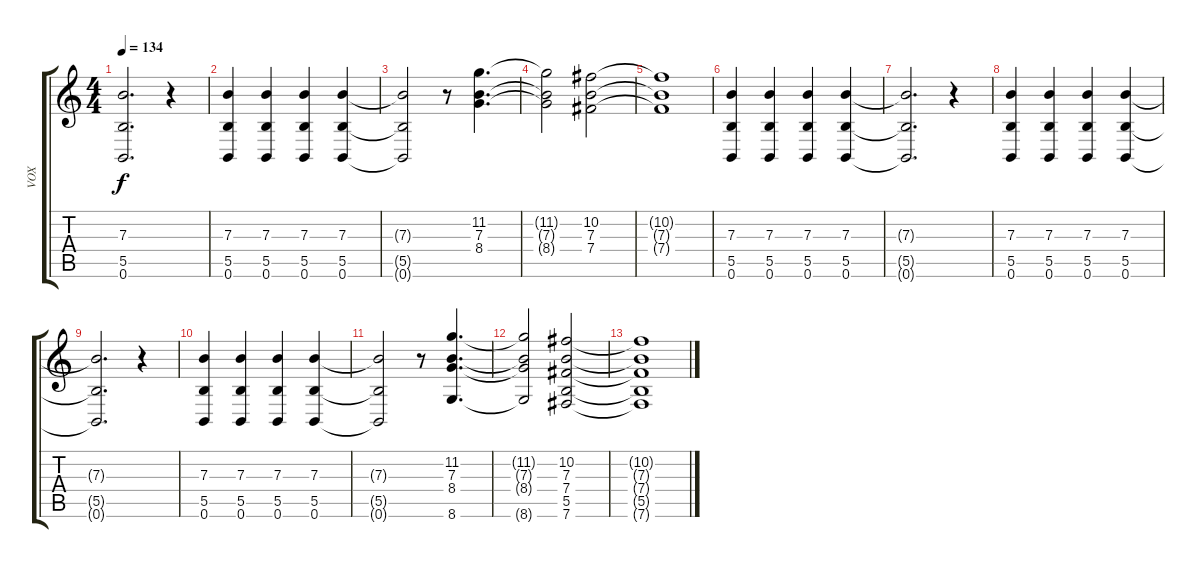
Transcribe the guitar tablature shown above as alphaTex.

\track ("VOX" "VOX") {instrument acousticgrandpiano}
\staff {score tabs}
\tuning (Db5 Ab4 E4 B3 Gb3 B2) {hide}
\ts (4 4)
\tempo 134
\clef g2
\ks c
(7.3{t} 5.5{t} 0.6{t}).2{d dy f} r.4 |
(7.3 5.5 0.6).4 (7.3 5.5 0.6).4 (7.3 5.5 0.6).4 (7.3 5.5 0.6).4 |
(7.3{t} 5.5{t} 0.6{t}).2 r.8 (11.2 7.3 8.4).4{d} |
(11.2{t} 7.3{t} 8.4{t}).2 (10.2 7.3 7.4).2 |
(10.2{t} 7.3{t} 7.4{t}).1 |
(7.3 5.5 0.6).4 (7.3 5.5 0.6).4 (7.3 5.5 0.6).4 (7.3 5.5 0.6).4 |
(7.3{t} 5.5{t} 0.6{t}).2{d} r.4 |
(7.3 5.5 0.6).4 (7.3 5.5 0.6).4 (7.3 5.5 0.6).4 (7.3 5.5 0.6).4 |
(7.3{t} 5.5{t} 0.6{t}).2{d} r.4 |
(7.3 5.5 0.6).4 (7.3 5.5 0.6).4 (7.3 5.5 0.6).4 (7.3 5.5 0.6).4 |
(7.3{t} 5.5{t} 0.6{t}).2 r.8 (11.2 7.3 8.4 8.6).4{d} |
(11.2{t} 7.3{t} 8.4{t} 8.6{t}).2 (10.2 7.3 7.4 5.5 7.6).2 |
(10.2{t} 7.3{t} 7.4{t} 5.5{t} 7.6{t}).1
